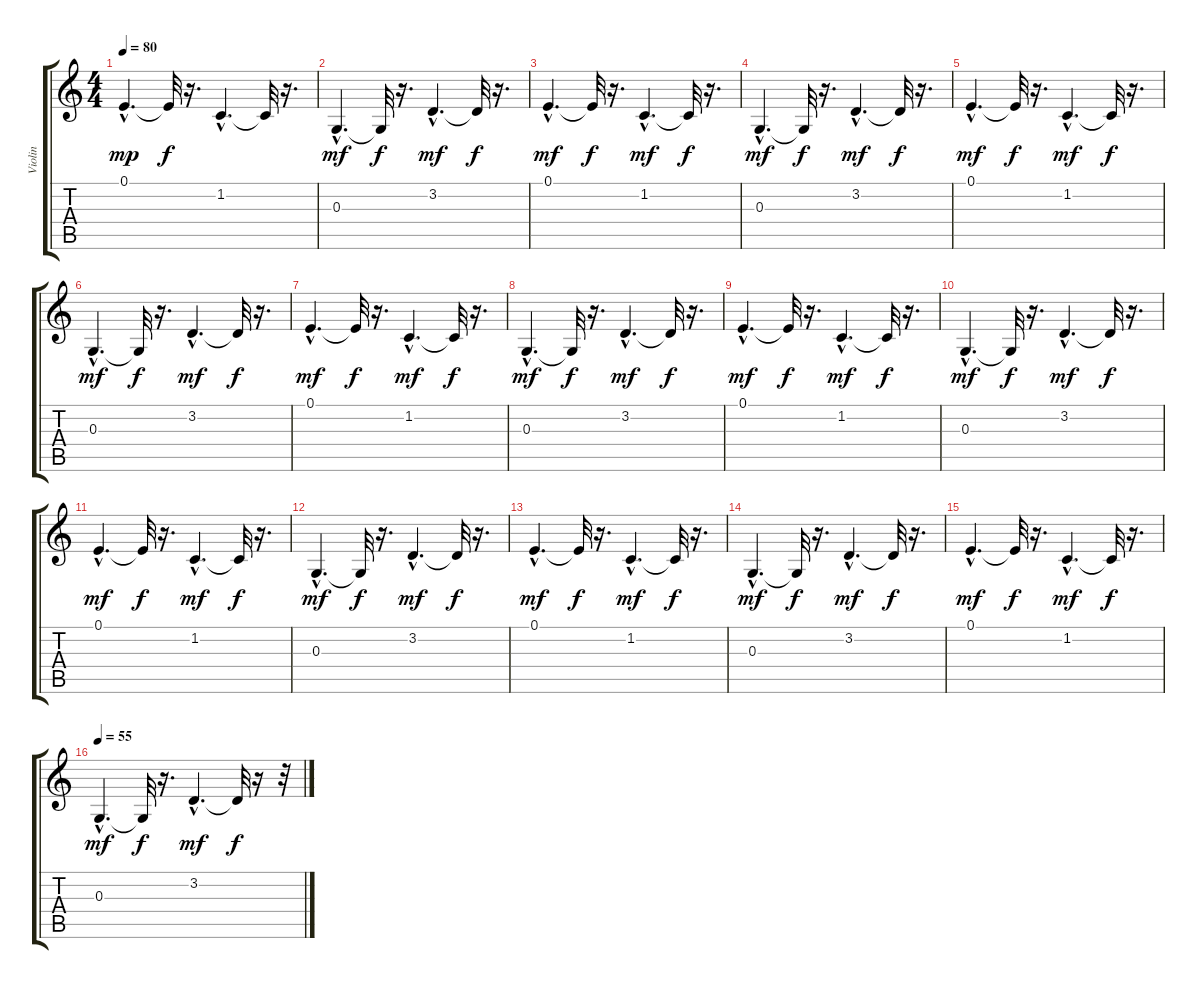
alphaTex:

\track ("Violin" "Violin") {instrument stringensemble1}
\staff {score tabs}
\tuning (E4 B3 G3 D3 A2 E2) {hide}
\ts (4 4)
\tempo 80
\clef g2
\ks c
0.1{hac}.4{d dy mp} 0.1{t}.32{dy f} r.16{d} 1.2{hac}.4{d} 1.2{t}.32 r.16{d} |
0.3{hac}.4{d dy mf} 0.3{t}.32{dy f} r.16{d} 3.2{hac}.4{d dy mf} 3.2{t}.32{dy f} r.16{d} |
0.1{hac}.4{d dy mf} 0.1{t}.32{dy f} r.16{d} 1.2{hac}.4{d dy mf} 1.2{t}.32{dy f} r.16{d} |
0.3{hac}.4{d dy mf} 0.3{t}.32{dy f} r.16{d} 3.2{hac}.4{d dy mf} 3.2{t}.32{dy f} r.16{d} |
0.1{hac}.4{d dy mf} 0.1{t}.32{dy f} r.16{d} 1.2{hac}.4{d dy mf} 1.2{t}.32{dy f} r.16{d} |
0.3{hac}.4{d dy mf} 0.3{t}.32{dy f} r.16{d} 3.2{hac}.4{d dy mf} 3.2{t}.32{dy f} r.16{d} |
0.1{hac}.4{d dy mf} 0.1{t}.32{dy f} r.16{d} 1.2{hac}.4{d dy mf} 1.2{t}.32{dy f} r.16{d} |
0.3{hac}.4{d dy mf} 0.3{t}.32{dy f} r.16{d} 3.2{hac}.4{d dy mf} 3.2{t}.32{dy f} r.16{d} |
0.1{hac}.4{d dy mf} 0.1{t}.32{dy f} r.16{d} 1.2{hac}.4{d dy mf} 1.2{t}.32{dy f} r.16{d} |
0.3{hac}.4{d dy mf} 0.3{t}.32{dy f} r.16{d} 3.2{hac}.4{d dy mf} 3.2{t}.32{dy f} r.16{d} |
0.1{hac}.4{d dy mf} 0.1{t}.32{dy f} r.16{d} 1.2{hac}.4{d dy mf} 1.2{t}.32{dy f} r.16{d} |
0.3{hac}.4{d dy mf} 0.3{t}.32{dy f} r.16{d} 3.2{hac}.4{d dy mf} 3.2{t}.32{dy f} r.16{d} |
0.1{hac}.4{d dy mf} 0.1{t}.32{dy f} r.16{d} 1.2{hac}.4{d dy mf} 1.2{t}.32{dy f} r.16{d} |
0.3{hac}.4{d dy mf} 0.3{t}.32{dy f} r.16{d} 3.2{hac}.4{d dy mf} 3.2{t}.32{dy f} r.16{d} |
0.1{hac}.4{d dy mf} 0.1{t}.32{dy f} r.16{d} 1.2{hac}.4{d dy mf} 1.2{t}.32{dy f} r.16{d} |
\tempo 55
0.3{hac}.4{d dy mf} 0.3{t}.32{dy f} r.16{d} 3.2{hac}.4{d dy mf} 3.2{t}.32{dy f} r.16 r.32
